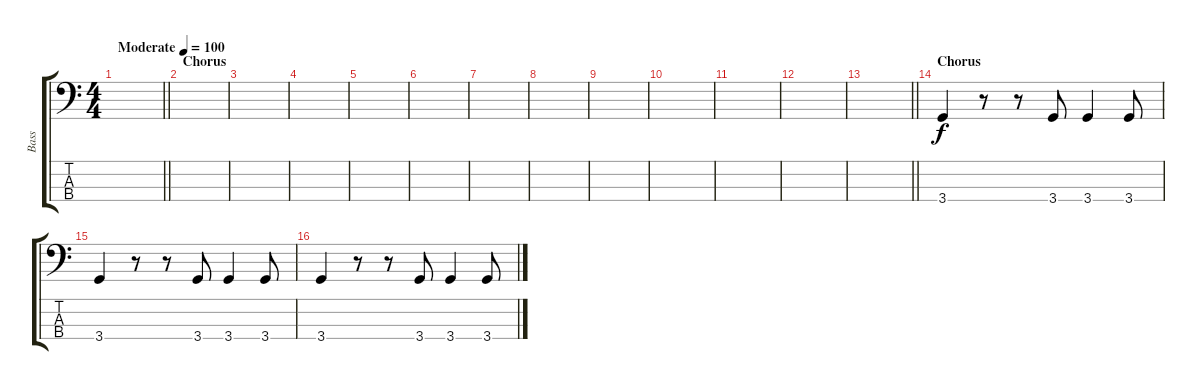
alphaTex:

\track ("Bass" "Bass") {instrument electricbassfinger}
\staff {score tabs}
\tuning (G2 D2 A1 E1) {hide}
\ts (4 4)
\tempo (100 "Moderate")
\clef f4
\barLineRight lightlight
\ks c
|
\section ("" "Chorus")
|
|
|
|
|
|
|
|
|
|
|
\barLineRight lightlight
|
\section ("" "Chorus")
3.4.4 r.8 r.8 3.4.8 3.4.4 3.4.8 |
3.4.4 r.8 r.8 3.4.8 3.4.4 3.4.8 |
3.4.4 r.8 r.8 3.4.8 3.4.4 3.4.8
